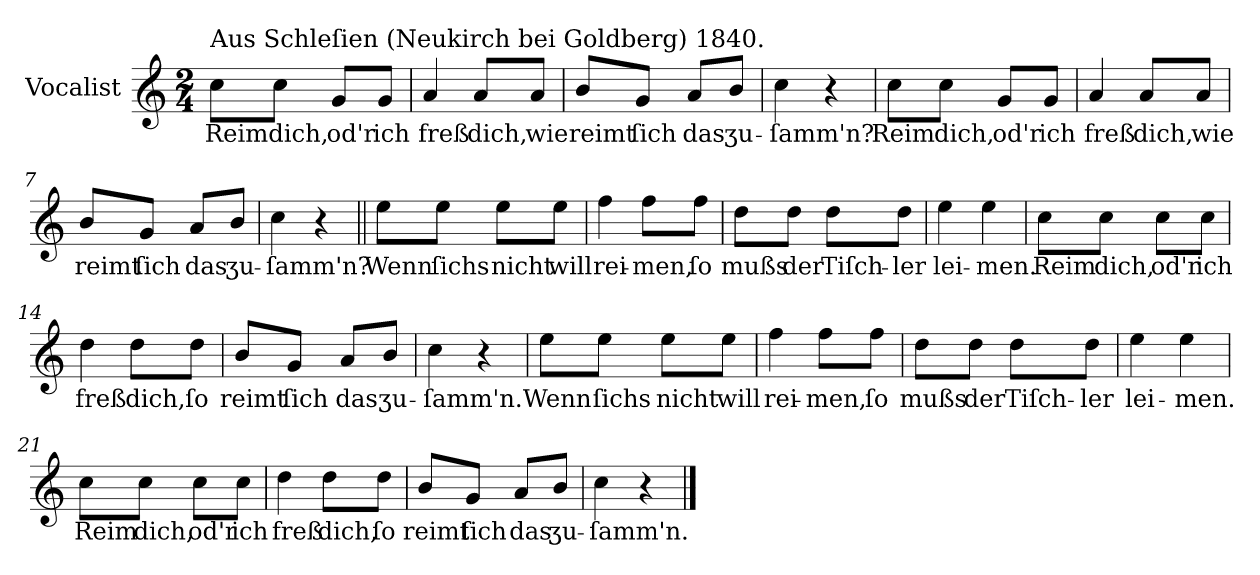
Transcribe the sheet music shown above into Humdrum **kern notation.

**kern	**text
*part1	*part1
*staff1	*staff1
*I"Vocalist	*
*k[]	*
*C:	*
*M2/4	*
=1	=1
!LO:TX:a:t=Aus Schleſien (Neukirch bei Goldberg) 1840.	!
8ccL	Reim
8ccJ	dich,
8gL	od'r
8gJ	ich
=2	=2
4a	freß
8aL	dich,
8aJ	wie
=3	=3
8b/L	reimt
8gJ	ſich
8aL	das
8bJ	ʒu-
=4	=4
4cc	-ſamm'n?
4r	.
=5	=5
8ccL	Reim
8ccJ	dich,
8gL	od'r
8gJ	ich
=6	=6
4a	freß
8aL	dich,
8aJ	wie
=7	=7
8b/L	reimt
8gJ	ſich
8aL	das
8bJ	ʒu-
=8	=8
4cc	-ſamm'n?
4r	.
=9||	=9||
8eeL	Wenn
8eeJ	ſichs
8eeL	nicht
8eeJ	will
=10	=10
4ff	rei-
8ffL	-men,
8ffJ	ſo
=11	=11
8ddL	mußs
8ddJ	der
8ddL	Tiſch-
8ddJ	-ler
=12	=12
4ee	lei-
4ee	-men.
=13	=13
8ccL	Reim
8ccJ	dich,
8ccL	od'r
8ccJ	ich
=14	=14
4dd	freß
8ddL	dich,
8ddJ	ſo
=15	=15
8bL	reimt
8gJ	ſich
8aL	das
8bJ	ʒu-
=16	=16
4cc	-ſamm'n.
4r	.
=17	=17
8eeL	Wenn
8eeJ	ſichs
8eeL	nicht
8eeJ	will
=18	=18
4ff	rei-
8ffL	-men,
8ffJ	ſo
=19	=19
8ddL	mußs
8ddJ	der
8ddL	Tiſch-
8ddJ	-ler
=20	=20
4ee	lei-
4ee	-men.
=21	=21
8ccL	Reim
8ccJ	dich,
8ccL	od'r
8ccJ	ich
=22	=22
4dd	freß
8ddL	dich,
8ddJ	ſo
=23	=23
8bL	reimt
8gJ	ſich
8aL	das
8bJ	ʒu-
=24	=24
4cc	-ſamm'n.
4r	.
==	==
*-	*-
